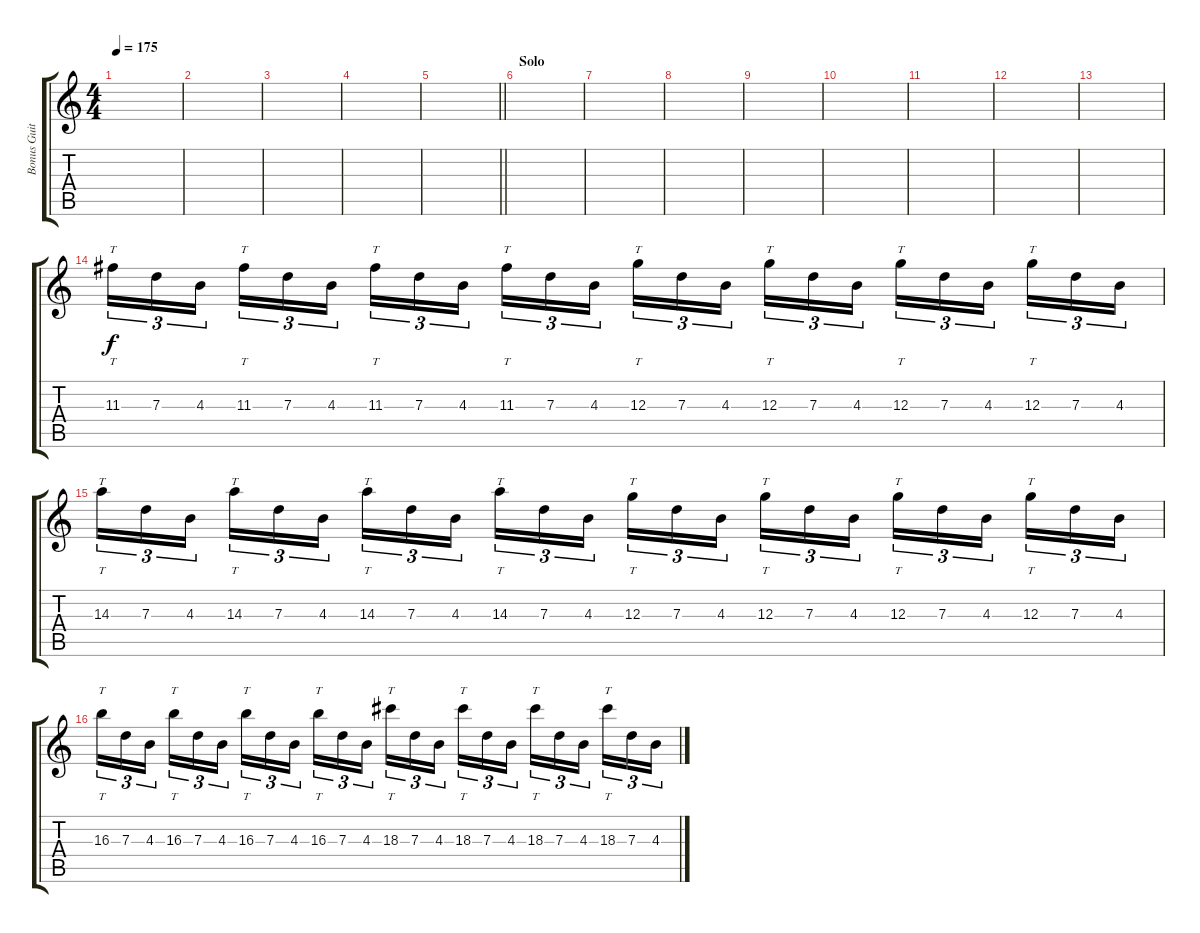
\track ("Bonus Guitar" "Bonus Guit") {instrument distortionguitar}
\staff {score tabs}
\tuning (E4 B3 G3 D3 A2 E2) {hide}
\ts (4 4)
\tempo 175
\clef g2
\ks c
|
|
|
|
\barLineRight lightlight
|
\section ("" "Solo")
|
|
|
|
|
|
|
|
11.3.16{tt tu (3 2)} 7.3.16{tu (3 2)} 4.3.16{tu (3 2) beam splitsecondary} 11.3.16{tt tu (3 2)} 7.3.16{tu (3 2)} 4.3.16{tu (3 2)} 11.3.16{tt tu (3 2)} 7.3.16{tu (3 2)} 4.3.16{tu (3 2) beam splitsecondary} 11.3.16{tt tu (3 2)} 7.3.16{tu (3 2)} 4.3.16{tu (3 2)} 12.3.16{tt tu (3 2)} 7.3.16{tu (3 2)} 4.3.16{tu (3 2) beam splitsecondary} 12.3.16{tt tu (3 2)} 7.3.16{tu (3 2)} 4.3.16{tu (3 2)} 12.3.16{tt tu (3 2)} 7.3.16{tu (3 2)} 4.3.16{tu (3 2) beam splitsecondary} 12.3.16{tt tu (3 2)} 7.3.16{tu (3 2)} 4.3.16{tu (3 2)} |
14.3.16{tt tu (3 2)} 7.3.16{tu (3 2)} 4.3.16{tu (3 2) beam splitsecondary} 14.3.16{tt tu (3 2)} 7.3.16{tu (3 2)} 4.3.16{tu (3 2)} 14.3.16{tt tu (3 2)} 7.3.16{tu (3 2)} 4.3.16{tu (3 2) beam splitsecondary} 14.3.16{tt tu (3 2)} 7.3.16{tu (3 2)} 4.3.16{tu (3 2)} 12.3.16{tt tu (3 2)} 7.3.16{tu (3 2)} 4.3.16{tu (3 2) beam splitsecondary} 12.3.16{tt tu (3 2)} 7.3.16{tu (3 2)} 4.3.16{tu (3 2)} 12.3.16{tt tu (3 2)} 7.3.16{tu (3 2)} 4.3.16{tu (3 2) beam splitsecondary} 12.3.16{tt tu (3 2)} 7.3.16{tu (3 2)} 4.3.16{tu (3 2)} |
16.3.16{tt tu (3 2)} 7.3.16{tu (3 2)} 4.3.16{tu (3 2) beam splitsecondary} 16.3.16{tt tu (3 2)} 7.3.16{tu (3 2)} 4.3.16{tu (3 2)} 16.3.16{tt tu (3 2)} 7.3.16{tu (3 2)} 4.3.16{tu (3 2) beam splitsecondary} 16.3.16{tt tu (3 2)} 7.3.16{tu (3 2)} 4.3.16{tu (3 2)} 18.3.16{tt tu (3 2)} 7.3.16{tu (3 2)} 4.3.16{tu (3 2) beam splitsecondary} 18.3.16{tt tu (3 2)} 7.3.16{tu (3 2)} 4.3.16{tu (3 2)} 18.3.16{tt tu (3 2)} 7.3.16{tu (3 2)} 4.3.16{tu (3 2) beam splitsecondary} 18.3.16{tt tu (3 2)} 7.3.16{tu (3 2)} 4.3.16{tu (3 2)}
